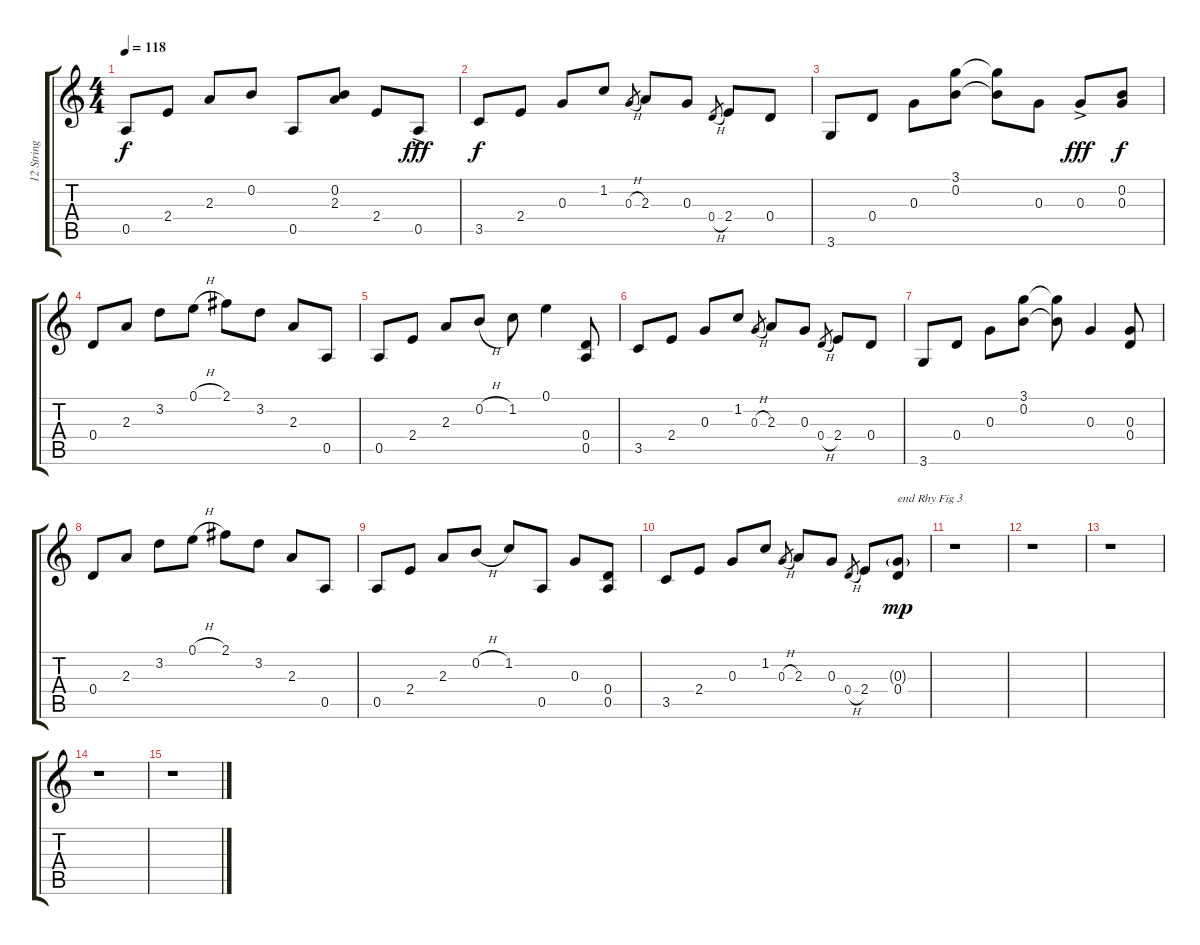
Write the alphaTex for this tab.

\track ("12 String Acoustic" "12 String ") {instrument acousticguitarsteel}
\staff {score tabs}
\tuning (E4 B3 G3 D3 A2 E2) {hide}
\ts (4 4)
\tempo 118
\clef g2
\ks c
0.5.8{dy f} 2.4.8 2.3.8 0.2.8 0.5.8 (0.2 2.3).8 2.4.8 0.5{ac}.8{dy fff} |
3.5.8{dy f} 2.4.8 0.3.8 1.2.8 0.3{h}.8{gr} 2.3.8 0.3.8 0.4{h}.8{gr} 2.4.8 0.4.8 |
3.6.8 0.4.8 0.3.8 (3.1 0.2).8 (3.1{t} 0.2{t}).8 0.3.8 0.3{ac}.8{dy fff} (0.2 0.3).8{dy f} |
0.4.8 2.3.8 3.2.8 0.1{h}.8 2.1.8 3.2.8 2.3.8 0.5.8 |
0.5.8 2.4.8 2.3.8 0.2{h}.8 1.2.8 0.1.4 (0.4 0.5).8 |
3.5.8 2.4.8 0.3.8 1.2.8 0.3{h}.8{gr} 2.3.8 0.3.8 0.4{h}.8{gr} 2.4.8 0.4.8 |
3.6.8 0.4.8 0.3.8 (3.1 0.2).8 (3.1{t} 0.2{t}).8 0.3.4 (0.3 0.4).8 |
0.4.8 2.3.8 3.2.8 0.1{h}.8 2.1.8 3.2.8 2.3.8 0.5.8 |
0.5.8 2.4.8 2.3.8 0.2{h}.8 1.2.8 0.5.8 0.3.8 (0.4 0.5).8 |
3.5.8 2.4.8 0.3.8 1.2.8 0.3{h}.8{gr} 2.3.8 0.3.8 0.4{h}.8{gr} 2.4.8 (0.3{g} 0.4).8{txt "end Rhy Fig 3" dy mp} |
r.1 |
r.1 |
r.1 |
r.1 |
r.1
